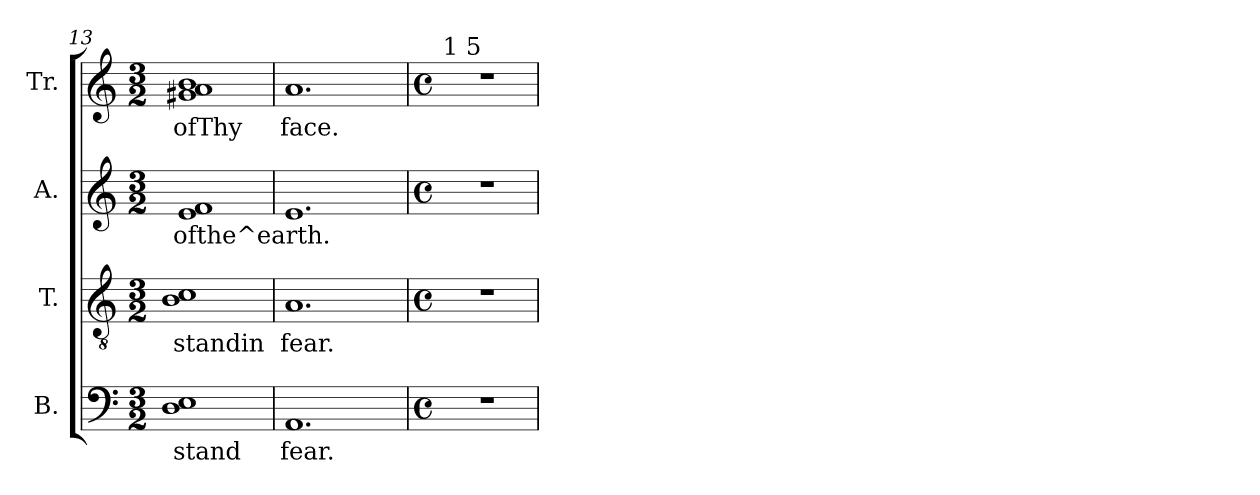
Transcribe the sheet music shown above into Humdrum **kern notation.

**kern	**text	**kern	**text	**kern	**text	**kern	**text
*part4	*part4	*part3	*part3	*part2	*part2	*part1	*part1
*staff4	*staff4	*staff3	*staff3	*staff2	*staff2	*staff1	*staff1
*I"B.	*	*I"T.	*	*I"A.	*	*I"Tr.	*
*I'B.	*	*I'T.	*	*I'A.	*	*I'Tr.	*
*clefF4	*	*clefGv2	*	*clefG2	*	*clefG2	*
*k[]	*	*k[]	*	*k[]	*	*k[]	*
*C:	*	*C:	*	*C:	*	*C:	*
*M3/2	*	*M3/2	*	*M3/2	*	*M3/2	*
=13	=13	=13	=13	=13	=13	=13	=13
!	!LO:LY:a:rj	!	!LO:LY:b:rj	!	!LO:LY:b:rj	!	!LO:LY:b:rj
1D 1E	stand	1c 1B	standin	1f 1e	-ofthe^earth.	(>1b 1a 1g#X	ofThy
=14	=14	=14	=14	=14	=14	=14	=14
!	!LO:LY:a:rj	!	!LO:LY:b:rj	!	!LO:LY:b:rj	!	!LO:LY:b:rj
1.AA	fear.	1.A	fear.	1.e	.	1.a	face.
!!LO:PB:g=z
=15	=15	=15	=15	=15	=15	=15	=15
*M4/4	*	*M4/4	*	*M4/4	*	*M4/4	*
*met(c)	*	*met(c)	*	*met(c)	*	*met(c)	*
!	!	!	!	!	!	!LO:TX:a:t=1 5	!
1r	.	1r	.	1r	.	1r	.
=	=	=	=	=	=	=	=
*-	*-	*-	*-	*-	*-	*-	*-
